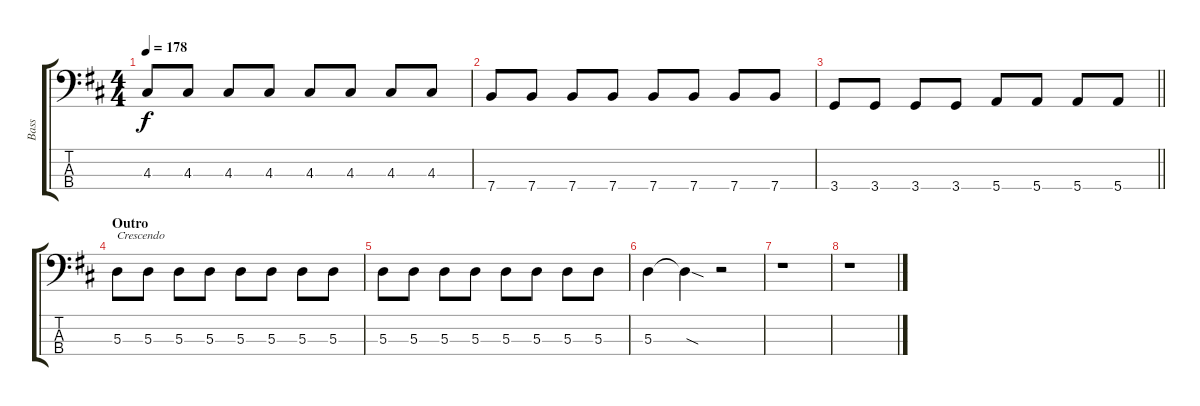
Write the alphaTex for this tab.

\track ("Bass" "Bass") {instrument electricbasspick}
\staff {score tabs}
\tuning (G2 D2 A1 E1) {hide}
\ts (4 4)
\tempo 178
\clef f4
\ks d
4.3.8{dy f} 4.3.8 4.3.8 4.3.8 4.3.8 4.3.8 4.3.8 4.3.8 |
7.4.8 7.4.8 7.4.8 7.4.8 7.4.8 7.4.8 7.4.8 7.4.8 |
\barLineRight lightlight
3.4.8 3.4.8 3.4.8 3.4.8 5.4.8 5.4.8 5.4.8 5.4.8 |
\section ("" "Outro")
5.3.8{txt "Crescendo"} 5.3.8 5.3.8 5.3.8 5.3.8 5.3.8 5.3.8 5.3.8 |
5.3.8 5.3.8 5.3.8 5.3.8 5.3.8 5.3.8 5.3.8 5.3.8 |
5.3.4 5.3{sod t}.4 r.2 |
r.1 |
r.1
